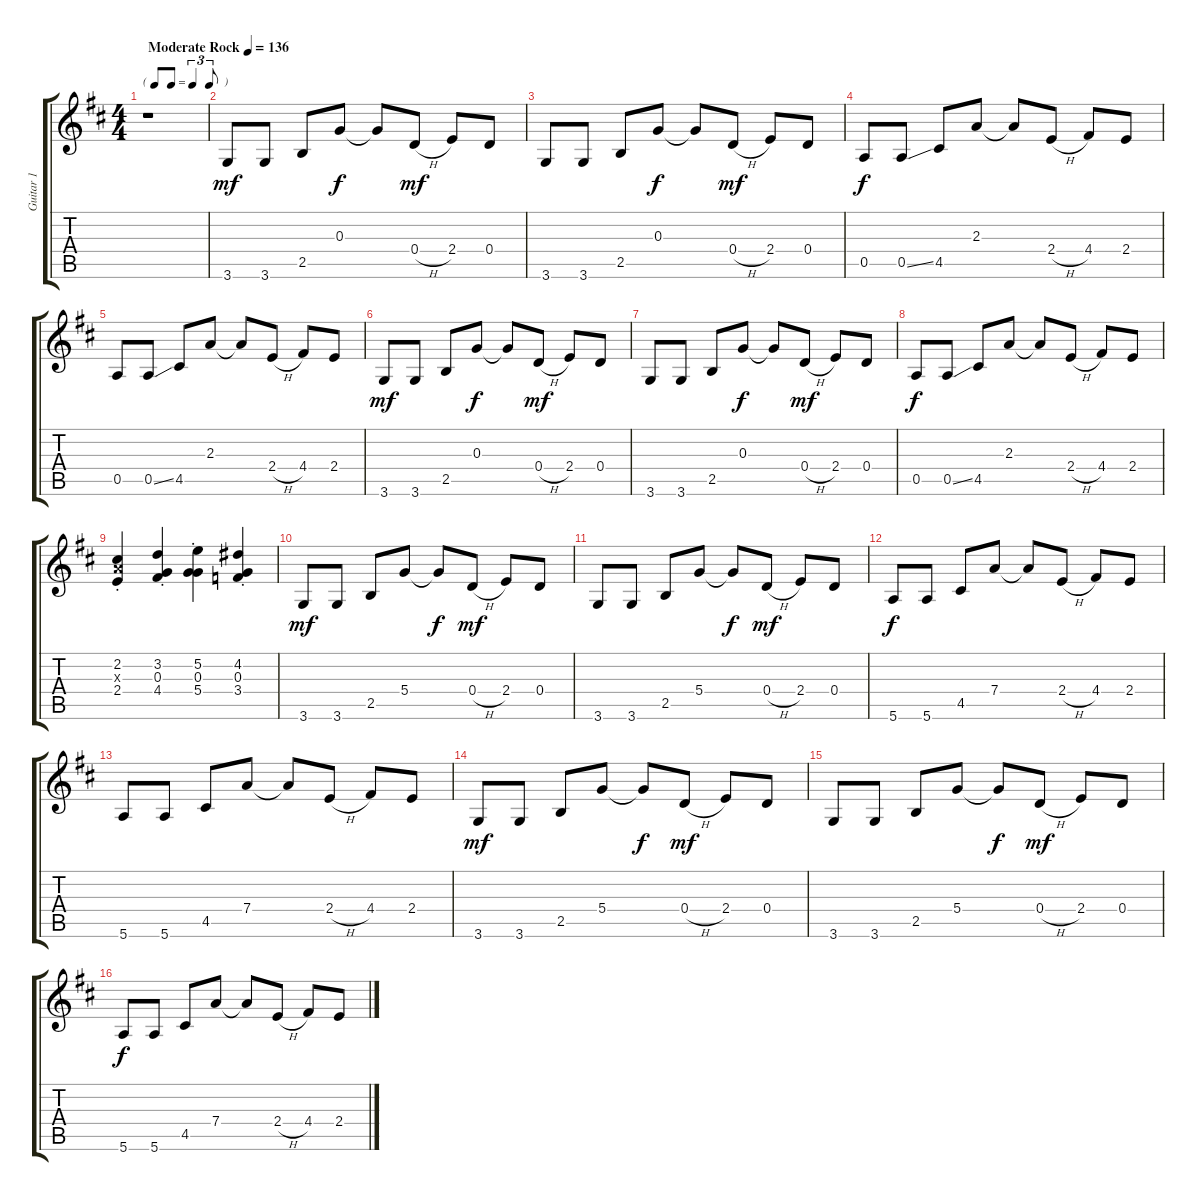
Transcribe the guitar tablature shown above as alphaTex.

\track ("Guitar 1" "Guitar 1") {solo instrument electricguitarclean}
\staff {score tabs}
\tuning (E4 B3 G3 D3 A2 E2) {hide}
\ts (4 4)
\tf triplet8th
\tempo (136 "Moderate Rock")
\clef g2
\ks d
r.1{dy mf instrument electricguitarclean} |
3.6.8 3.6.8 2.5.8 0.3.8{dy f} 0.3{t}.8 0.4{h}.8{dy mf} 2.4.8 0.4.8 |
3.6.8 3.6.8 2.5.8 0.3.8{dy f} 0.3{t}.8 0.4{h}.8{dy mf} 2.4.8 0.4.8 |
0.5.8{dy f} 0.5{ss}.8 4.5.8 2.3.8 2.3{t}.8 2.4{h}.8 4.4.8 2.4.8 |
0.5.8 0.5{ss}.8 4.5.8 2.3.8 2.3{t}.8 2.4{h}.8 4.4.8 2.4.8 |
3.6.8{dy mf} 3.6.8 2.5.8 0.3.8{dy f} 0.3{t}.8 0.4{h}.8{dy mf} 2.4.8 0.4.8 |
3.6.8 3.6.8 2.5.8 0.3.8{dy f} 0.3{t}.8 0.4{h}.8{dy mf} 2.4.8 0.4.8 |
0.5.8{dy f} 0.5{ss}.8 4.5.8 2.3.8 2.3{t}.8 2.4{h}.8 4.4.8 2.4.8 |
(2.2 2.3{x} 2.4{st}).4 (3.2 0.3 4.4{st}).4 (5.2 0.3 5.4{st}).4 (4.2 0.3 3.4{st}).4 |
3.6.8{dy mf} 3.6.8 2.5.8 5.4.8 5.4{t}.8{dy f} 0.4{h}.8{dy mf} 2.4.8 0.4.8 |
3.6.8 3.6.8 2.5.8 5.4.8 5.4{t}.8{dy f} 0.4{h}.8{dy mf} 2.4.8 0.4.8 |
5.6.8{dy f} 5.6.8 4.5.8 7.4.8 7.4{t}.8 2.4{h}.8 4.4.8 2.4.8 |
5.6.8 5.6.8 4.5.8 7.4.8 7.4{t}.8 2.4{h}.8 4.4.8 2.4.8 |
3.6.8{dy mf} 3.6.8 2.5.8 5.4.8 5.4{t}.8{dy f} 0.4{h}.8{dy mf} 2.4.8 0.4.8 |
3.6.8 3.6.8 2.5.8 5.4.8 5.4{t}.8{dy f} 0.4{h}.8{dy mf} 2.4.8 0.4.8 |
5.6.8{dy f} 5.6.8 4.5.8 7.4.8 7.4{t}.8 2.4{h}.8 4.4.8 2.4.8
